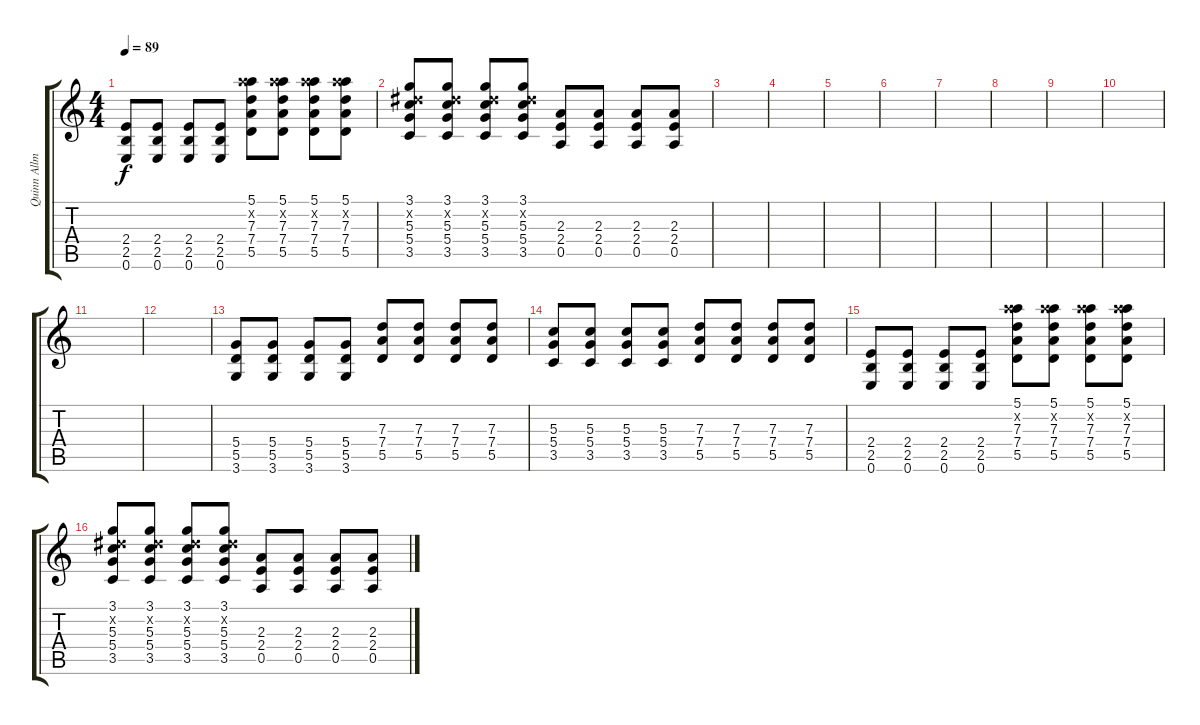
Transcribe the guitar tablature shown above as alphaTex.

\track ("Quinn Allman - Guitar 3" "Quinn Allm") {instrument overdrivenguitar}
\staff {score tabs}
\tuning (E4 B3 G3 D3 A2 E2) {hide}
\ts (4 4)
\tempo 89
\clef g2
\ks c
(2.4 2.5 0.6).8{dy f} (2.4 2.5 0.6).8 (2.4 2.5 0.6).8 (2.4 2.5 0.6).8 (5.1 10.2{x} 7.3 7.4 5.5).8 (5.1 10.2{x} 7.3 7.4 5.5).8 (5.1 10.2{x} 7.3 7.4 5.5).8 (5.1 10.2{x} 7.3 7.4 5.5).8 |
(3.1 4.2{x} 5.3 5.4 3.5).8 (3.1 4.2{x} 5.3 5.4 3.5).8 (3.1 4.2{x} 5.3 5.4 3.5).8 (3.1 4.2{x} 5.3 5.4 3.5).8 (2.3 2.4 0.5).8 (2.3 2.4 0.5).8 (2.3 2.4 0.5).8 (2.3 2.4 0.5).8 |
|
|
|
|
|
|
|
|
|
|
(5.4 5.5 3.6).8 (5.4 5.5 3.6).8 (5.4 5.5 3.6).8 (5.4 5.5 3.6).8 (7.3 7.4 5.5).8 (7.3 7.4 5.5).8 (7.3 7.4 5.5).8 (7.3 7.4 5.5).8 |
(5.3 5.4 3.5).8 (5.3 5.4 3.5).8 (5.3 5.4 3.5).8 (5.3 5.4 3.5).8 (7.3 7.4 5.5).8 (7.3 7.4 5.5).8 (7.3 7.4 5.5).8 (7.3 7.4 5.5).8 |
(2.4 2.5 0.6).8 (2.4 2.5 0.6).8 (2.4 2.5 0.6).8 (2.4 2.5 0.6).8 (5.1 10.2{x} 7.3 7.4 5.5).8 (5.1 10.2{x} 7.3 7.4 5.5).8 (5.1 10.2{x} 7.3 7.4 5.5).8 (5.1 10.2{x} 7.3 7.4 5.5).8 |
(3.1 4.2{x} 5.3 5.4 3.5).8 (3.1 4.2{x} 5.3 5.4 3.5).8 (3.1 4.2{x} 5.3 5.4 3.5).8 (3.1 4.2{x} 5.3 5.4 3.5).8 (2.3 2.4 0.5).8 (2.3 2.4 0.5).8 (2.3 2.4 0.5).8 (2.3 2.4 0.5).8
